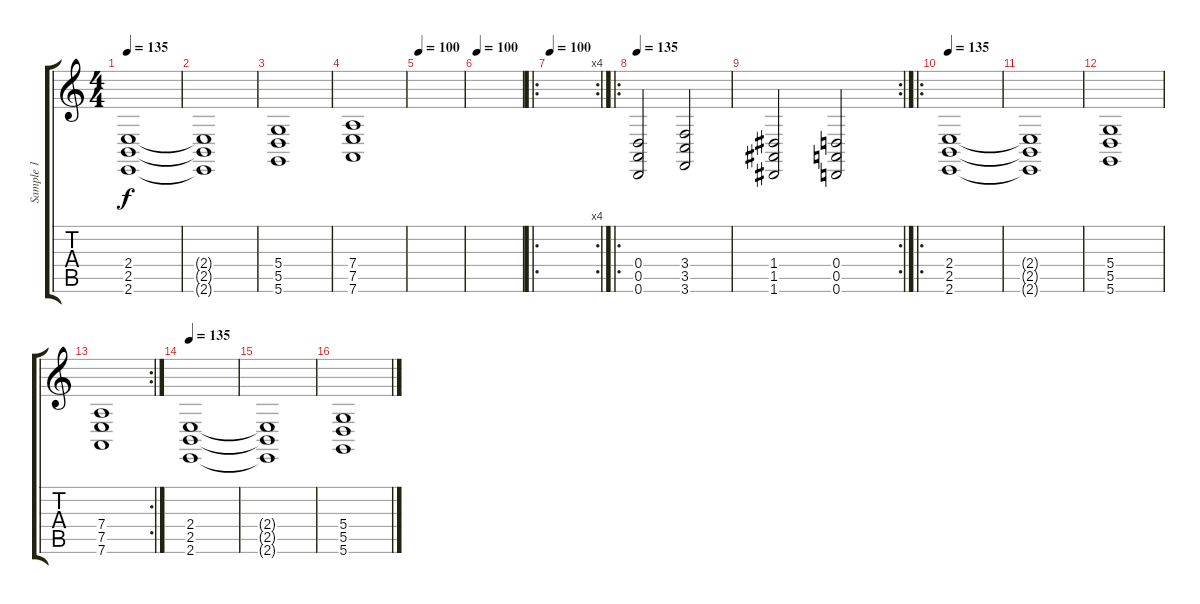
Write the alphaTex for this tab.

\track ("Sample 1" "Sample 1") {instrument synthstrings1}
\staff {score tabs}
\tuning (E4 B3 G3 D3 A2 D2) {hide}
\ts (4 4)
\tempo 135
\clef g2
\ks c
(2.4 2.5 2.6).1{dy f} |
(2.4{t} 2.5{t} 2.6{t}).1 |
(5.4 5.5 5.6).1 |
(7.4 7.5 7.6).1 |
\tempo 100
|
\tempo 100
|
\ro
\rc 4
\tempo 100
|
\ro
\tempo 110
\tempo 135
(0.4 0.5 0.6).2 (3.4 3.5 3.6).2 |
\rc 2
(1.4 1.5 1.6).2 (0.4 0.5 0.6).2 |
\ro
\tempo 135
(2.4 2.5 2.6).1 |
(2.4{t} 2.5{t} 2.6{t}).1 |
(5.4 5.5 5.6).1 |
\rc 2
(7.4 7.5 7.6).1 |
\tempo 135
(2.4 2.5 2.6).1 |
(2.4{t} 2.5{t} 2.6{t}).1 |
(5.4 5.5 5.6).1
